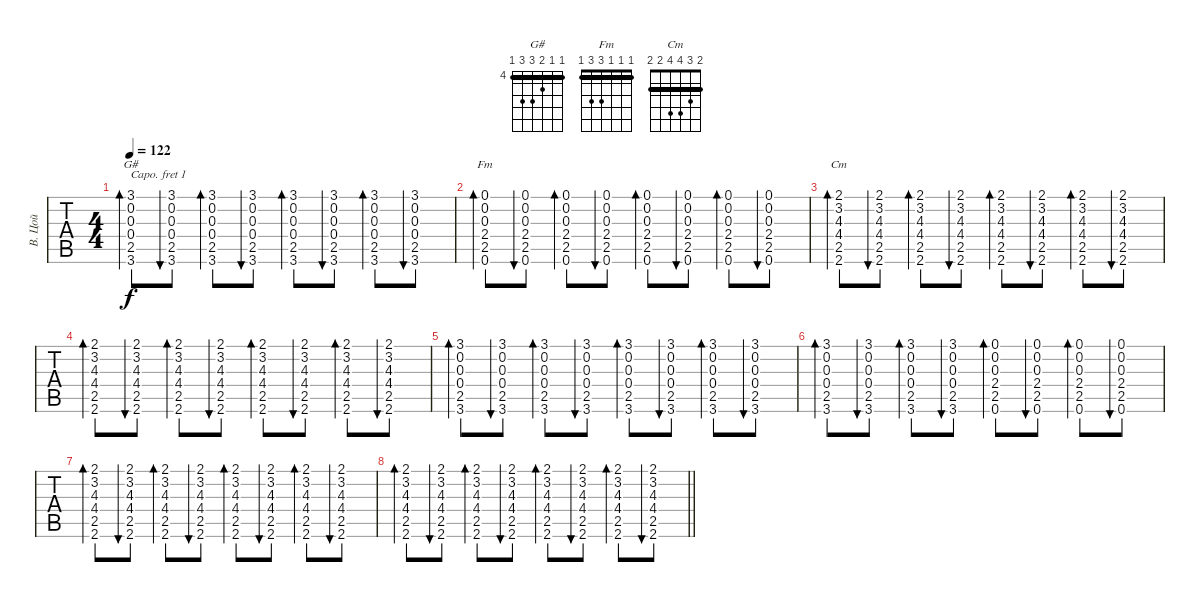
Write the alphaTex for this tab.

\track ("В. Цой" "В. Цой") {instrument acousticguitarsteel}
\staff {tabs}
\capo 1
\tuning (E4 B3 G3 D3 A2 E2) {hide}
\chord ("G#" 4 4 5 6 6 4) {firstfret 4 barre 4}
\chord ("Fm" 1 1 1 3 3 1) {barre 1}
\chord ("Cm" 2 3 4 4 2 2) {barre 2}
\ts (4 4)
\tempo 122
\clef g2
\ks c
(3.1 0.2 0.3 0.4 2.5 3.6).8{bd 30 ch "G#" dy f} (3.1 0.2 0.3 0.4 2.5 3.6).8{bu 30} (3.1 0.2 0.3 0.4 2.5 3.6).8{bd 30} (3.1 0.2 0.3 0.4 2.5 3.6).8{bu 30} (3.1 0.2 0.3 0.4 2.5 3.6).8{bd 30} (3.1 0.2 0.3 0.4 2.5 3.6).8{bu 30} (3.1 0.2 0.3 0.4 2.5 3.6).8{bd 30} (3.1 0.2 0.3 0.4 2.5 3.6).8{bu 30} |
(0.1 0.2 0.3 2.4 2.5 0.6).8{bd 30 ch "Fm"} (0.1 0.2 0.3 2.4 2.5 0.6).8{bu 30} (0.1 0.2 0.3 2.4 2.5 0.6).8{bd 30} (0.1 0.2 0.3 2.4 2.5 0.6).8{bu 30} (0.1 0.2 0.3 2.4 2.5 0.6).8{bd 30} (0.1 0.2 0.3 2.4 2.5 0.6).8{bu 30} (0.1 0.2 0.3 2.4 2.5 0.6).8{bd 30} (0.1 0.2 0.3 2.4 2.5 0.6).8{bu 30} |
(2.1 3.2 4.3 4.4 2.5 2.6).8{bd 30 ch "Cm"} (2.1 3.2 4.3 4.4 2.5 2.6).8{bu 30} (2.1 3.2 4.3 4.4 2.5 2.6).8{bd 30} (2.1 3.2 4.3 4.4 2.5 2.6).8{bu 30} (2.1 3.2 4.3 4.4 2.5 2.6).8{bd 30} (2.1 3.2 4.3 4.4 2.5 2.6).8{bu 30} (2.1 3.2 4.3 4.4 2.5 2.6).8{bd 30} (2.1 3.2 4.3 4.4 2.5 2.6).8{bu 30} |
(2.1 3.2 4.3 4.4 2.5 2.6).8{bd 30} (2.1 3.2 4.3 4.4 2.5 2.6).8{bu 30} (2.1 3.2 4.3 4.4 2.5 2.6).8{bd 30} (2.1 3.2 4.3 4.4 2.5 2.6).8{bu 30} (2.1 3.2 4.3 4.4 2.5 2.6).8{bd 30} (2.1 3.2 4.3 4.4 2.5 2.6).8{bu 30} (2.1 3.2 4.3 4.4 2.5 2.6).8{bd 30} (2.1 3.2 4.3 4.4 2.5 2.6).8{bu 30} |
(3.1 0.2 0.3 0.4 2.5 3.6).8{bd 30} (3.1 0.2 0.3 0.4 2.5 3.6).8{bu 30} (3.1 0.2 0.3 0.4 2.5 3.6).8{bd 30} (3.1 0.2 0.3 0.4 2.5 3.6).8{bu 30} (3.1 0.2 0.3 0.4 2.5 3.6).8{bd 30} (3.1 0.2 0.3 0.4 2.5 3.6).8{bu 30} (3.1 0.2 0.3 0.4 2.5 3.6).8{bd 30} (3.1 0.2 0.3 0.4 2.5 3.6).8{bu 30} |
(3.1 0.2 0.3 0.4 2.5 3.6).8{bd 30} (3.1 0.2 0.3 0.4 2.5 3.6).8{bu 30} (3.1 0.2 0.3 0.4 2.5 3.6).8{bd 30} (3.1 0.2 0.3 0.4 2.5 3.6).8{bu 30} (0.1 0.2 0.3 2.4 2.5 0.6).8{bd 30} (0.1 0.2 0.3 2.4 2.5 0.6).8{bu 30} (0.1 0.2 0.3 2.4 2.5 0.6).8{bd 30} (0.1 0.2 0.3 2.4 2.5 0.6).8{bu 30} |
(2.1 3.2 4.3 4.4 2.5 2.6).8{bd 30} (2.1 3.2 4.3 4.4 2.5 2.6).8{bu 30} (2.1 3.2 4.3 4.4 2.5 2.6).8{bd 30} (2.1 3.2 4.3 4.4 2.5 2.6).8{bu 30} (2.1 3.2 4.3 4.4 2.5 2.6).8{bd 30} (2.1 3.2 4.3 4.4 2.5 2.6).8{bu 30} (2.1 3.2 4.3 4.4 2.5 2.6).8{bd 30} (2.1 3.2 4.3 4.4 2.5 2.6).8{bu 30} |
\barLineRight lightlight
(2.1 3.2 4.3 4.4 2.5 2.6).8{bd 30} (2.1 3.2 4.3 4.4 2.5 2.6).8{bu 30} (2.1 3.2 4.3 4.4 2.5 2.6).8{bd 30} (2.1 3.2 4.3 4.4 2.5 2.6).8{bu 30} (2.1 3.2 4.3 4.4 2.5 2.6).8{bd 30} (2.1 3.2 4.3 4.4 2.5 2.6).8{bu 30} (2.1 3.2 4.3 4.4 2.5 2.6).8{bd 30} (2.1 3.2 4.3 4.4 2.5 2.6).8{bu 30}
